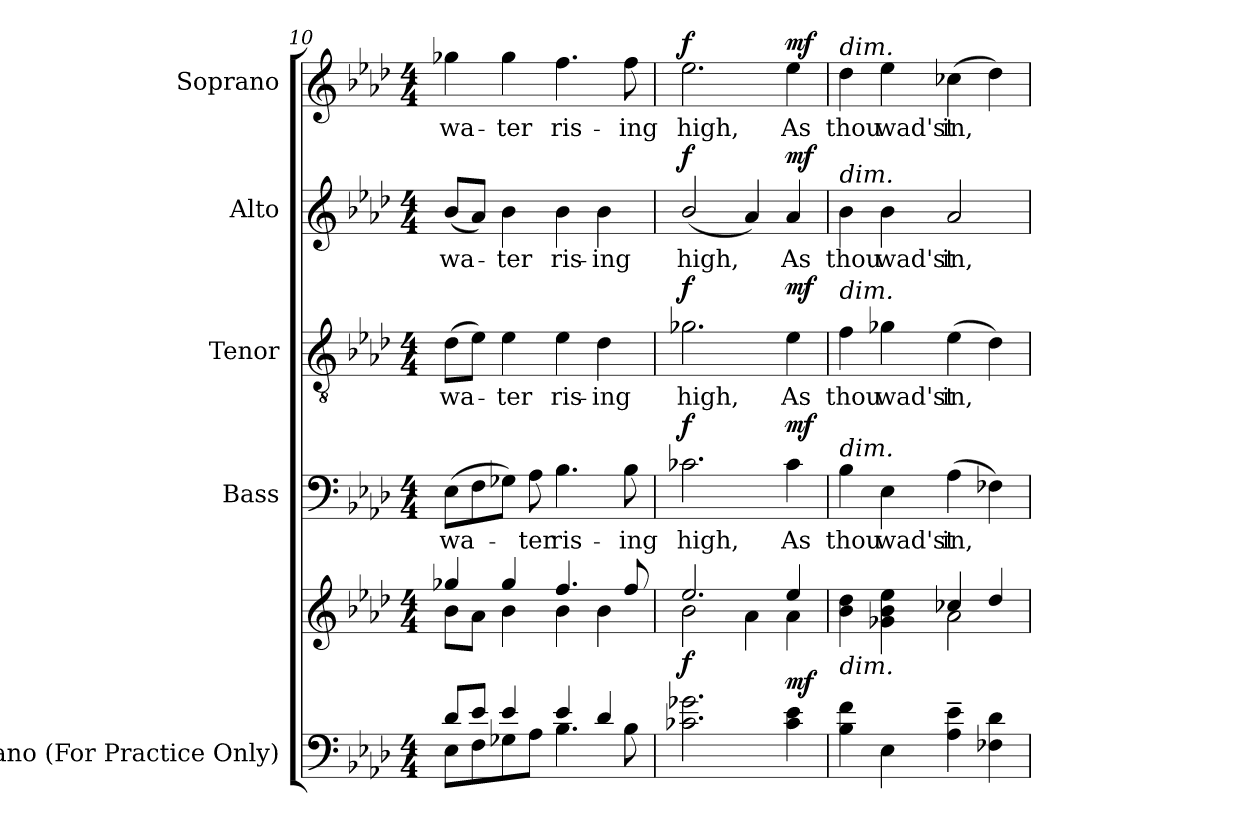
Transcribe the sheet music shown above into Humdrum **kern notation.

**kern	**kern	**dynam	**kern	**text	**dynam	**kern	**text	**dynam	**kern	**text	**dynam	**kern	**text	**dynam
*part5	*part5	*part5	*part4	*part4	*part4	*part3	*part3	*part3	*part2	*part2	*part2	*part1	*part1	*part1
*staff6	*staff5	*staff5/6	*staff4	*staff4	*staff4	*staff3	*staff3	*staff3	*staff2	*staff2	*staff2	*staff1	*staff1	*staff1
*I"Piano (For Practice Only)	*	*	*I"Bass	*	*	*I"Tenor	*	*	*I"Alto	*	*	*I"Soprano	*	*
*I'Pno.	*	*	*I'B.	*	*	*I'T.	*	*	*I'A.	*	*	*I'S.	*	*
*clefF4	*clefG2	*	*clefF4	*	*	*clefGv2	*	*	*clefG2	*	*	*clefG2	*	*
*	*	*	*	*	*	*ITrd7c12	*	*	*	*	*	*	*	*
*k[b-e-a-d-]	*k[b-e-a-d-]	*	*k[b-e-a-d-]	*	*	*k[b-e-a-d-]	*	*	*k[b-e-a-d-]	*	*	*k[b-e-a-d-]	*	*
*A-:	*A-:	*	*A-:	*	*	*A-:	*	*	*A-:	*	*	*A-:	*	*
*M4/4	*M4/4	*	*M4/4	*	*	*M4/4	*	*	*M4/4	*	*	*M4/4	*	*
=10	=10	=10	=10	=10	=10	=10	=10	=10	=10	=10	=10	=10	=10	=10
*^	*^	*	*	*	*	*	*	*	*	*	*	*	*	*
!	!	!	!	!	!	!LO:LY:b:color=#000000	!	!	!	!	!	!	!	!	!	!
!	!	!	!	!	!	!	!	!	!LO:LY:b:color=#000000	!	!	!	!	!	!	!
!	!	!	!	!	!	!	!	!	!	!	!	!LO:LY:b:color=#000000	!	!	!	!
!	!	!	!	!	!	!	!	!	!	!	!	!	!	!	!LO:LY:b:color=#000000	!
8d-i/L	8E-i\L	4gg-Xi/	8b-i\L	.	(8E-i\L	wa-	.	(8D-i\L	wa-	.	(8b-i/L	wa-	.	4gg-Xi\	wa-	.
8e-i/J	8Fi\	.	8a-i\J	.	8Fi\	.	.	8E-i\J)	.	.	8a-i/J)	.	.	.	.	.
!	!	!	!	!	!	!	!	!	!LO:LY:b:color=#000000	!	!	!	!	!	!	!
!	!	!	!	!	!	!	!	!	!	!	!	!LO:LY:b:color=#000000	!	!	!	!
!	!	!	!	!	!	!	!	!	!	!	!	!	!	!	!LO:LY:b:color=#000000	!
4e-i/	8G-Xi\	4gg-i/	4b-i\	.	8G-Xi\J)	.	.	4E-i\	-ter	.	4b-i\	-ter	.	4gg-i\	-ter	.
!	!	!	!	!	!	!LO:LY:b:color=#000000	!	!	!	!	!	!	!	!	!	!
.	8A-i\J	.	.	.	8A-i\	-ter	.	.	.	.	.	.	.	.	.	.
!	!	!	!	!	!	!LO:LY:b:color=#000000	!	!	!	!	!	!	!	!	!	!
!	!	!	!	!	!	!	!	!	!LO:LY:b:color=#000000	!	!	!	!	!	!	!
!	!	!	!	!	!	!	!	!	!	!	!	!LO:LY:b:color=#000000	!	!	!	!
!	!	!	!	!	!	!	!	!	!	!	!	!	!	!	!LO:LY:b:color=#000000	!
4e-i/	4.B-i\	4.ffi/	4b-i\	.	4.B-i\	ris-	.	4E-i\	ris-	.	4b-i\	ris-	.	4.ffi\	ris-	.
!	!	!	!	!	!	!	!	!	!LO:LY:b:color=#000000	!	!	!	!	!	!	!
!	!	!	!	!	!	!	!	!	!	!	!	!LO:LY:b:color=#000000	!	!	!	!
4d-i/	.	.	4b-i\	.	.	.	.	4D-i\	-ing	.	4b-i\	-ing	.	.	.	.
!	!	!	!	!	!	!LO:LY:b:color=#000000	!	!	!	!	!	!	!	!	!	!
!	!	!	!	!	!	!	!	!	!	!	!	!	!	!	!LO:LY:b:color=#000000	!
.	8B-i\	8ffi/	.	.	8B-i\	-ing	.	.	.	.	.	.	.	8ffi\	-ing	.
*v	*v	*	*	*	*	*	*	*	*	*	*	*	*	*	*	*
=11	=11	=11	=11	=11	=11	=11	=11	=11	=11	=11	=11	=11	=11	=11	=11
*^	*	*	*	*	*	*	*	*	*	*	*	*	*	*	*
!	!	!	!	!	!	!LO:LY:b:color=#000000	!	!	!	!	!	!	!	!	!	!
*v	*v	*	*	*	*	*	*	*	*	*	*	*	*	*	*	*
*^	*	*	*	*	*	*	*	*	*	*	*	*	*	*	*
!	!	!	!	!	!	!	!	!	!LO:LY:b:color=#000000	!	!	!	!	!	!	!
*v	*v	*	*	*	*	*	*	*	*	*	*	*	*	*	*	*
*^	*	*	*	*	*	*	*	*	*	*	*	*	*	*	*
!	!	!	!	!	!	!	!	!	!	!	!	!LO:LY:b:color=#000000	!	!	!	!
*v	*v	*	*	*	*	*	*	*	*	*	*	*	*	*	*	*
*^	*	*	*	*	*	*	*	*	*	*	*	*	*	*	*
!	!	!	!	!	!	!	!	!	!	!	!	!	!	!	!LO:LY:b:color=#000000	!
*v	*v	*	*	*	*	*	*	*	*	*	*	*	*	*	*	*
2.c-Xi\ 2.g-Xi	2.ee-i/	2b-i\	f	2.c-Xi\	high,	f	2.G-Xi\	high,	f	(2b-i/	high,	f	2.ee-i\	high,	f
.	.	4a-i\	.	.	.	.	.	.	.	4a-i/)	.	.	.	.	.
!	!	!	!	!	!LO:LY:b:color=#000000	!	!	!	!	!	!	!	!	!	!
!	!	!	!	!	!	!	!	!LO:LY:b:color=#000000	!	!	!	!	!	!	!
!	!	!	!	!	!	!	!	!	!	!	!LO:LY:b:color=#000000	!	!	!	!
!	!	!	!	!	!	!	!	!	!	!	!	!	!	!LO:LY:b:color=#000000	!
4c-i\ 4e-i	4ee-i/	4a-i\	mf	4c-i\	As	mf	4E-i\	As	mf	4a-i/	As	mf	4ee-i\	As	mf
=12	=12	=12	=12	=12	=12	=12	=12	=12	=12	=12	=12	=12	=12	=12	=12
!	!	!	!	!	!LO:LY:b:color=#000000	!	!	!	!	!	!	!	!	!	!
!	!	!	!	!	!	!	!	!LO:LY:b:color=#000000	!	!	!	!	!	!	!
!	!	!	!	!	!	!	!	!	!	!	!LO:LY:b:color=#000000	!	!	!	!
!	!	!	!	!	!	!	!	!	!	!	!	!	!LO:TX:a:i:t=dim.	!	!
!	!	!	!	!	!	!	!	!	!	!LO:TX:a:i:t=dim.	!	!	!	!	!
!	!	!	!	!	!	!	!LO:TX:a:i:t=dim.	!	!	!	!	!	!	!	!
!	!	!	!	!LO:TX:a:i:t=dim.	!	!	!	!	!	!	!	!	!	!	!
!	!LO:TX:b:i:t=dim.	!	!	!	!	!	!	!	!	!	!	!	!	!	!
!	!	!	!	!	!	!	!	!	!	!	!	!	!	!LO:LY:b:color=#000000	!
4B-i\ 4fi	2ryy	4b-i\ 4dd-i	.	4B-i\	thou	.	4Fi\	thou	.	4b-i\	thou	.	4dd-i\	thou	.
!	!	!	!	!	!LO:LY:b:color=#000000	!	!	!	!	!	!	!	!	!	!
!	!	!	!	!	!	!	!	!LO:LY:b:color=#000000	!	!	!	!	!	!	!
!	!	!	!	!	!	!	!	!	!	!	!LO:LY:b:color=#000000	!	!	!	!
!	!	!	!	!	!	!	!	!	!	!	!	!	!	!LO:LY:b:color=#000000	!
4E-i\	.	4g-Xi\ 4b-i 4ee-i	.	4E-i\	wad'st	.	4G-Xi\	wad'st	.	4b-i\	wad'st	.	4ee-i\	wad'st	.
!	!	!	!	!	!LO:LY:b:color=#000000	!	!	!	!	!	!	!	!	!	!
!	!	!	!	!	!	!	!	!LO:LY:b:color=#000000	!	!	!	!	!	!	!
!	!	!	!	!	!	!	!	!	!	!	!LO:LY:b:color=#000000	!	!	!	!
!	!	!	!	!	!	!	!	!	!	!	!	!	!	!LO:LY:b:color=#000000	!
4A-i\~ 4e-i~	4cc-Xi/	2a-i\	.	(4A-i\	in,	.	(4E-i\	in,	.	2a-i/	in,	.	(4cc-Xi\	in,	.
4F-Xi\ 4d-i	4dd-i/	.	.	4F-Xi\)	.	.	4D-i\)	.	.	.	.	.	4dd-i\)	.	.
*	*v	*v	*	*	*	*	*	*	*	*	*	*	*	*	*
=	=	=	=	=	=	=	=	=	=	=	=	=	=	=
*-	*-	*-	*-	*-	*-	*-	*-	*-	*-	*-	*-	*-	*-	*-
